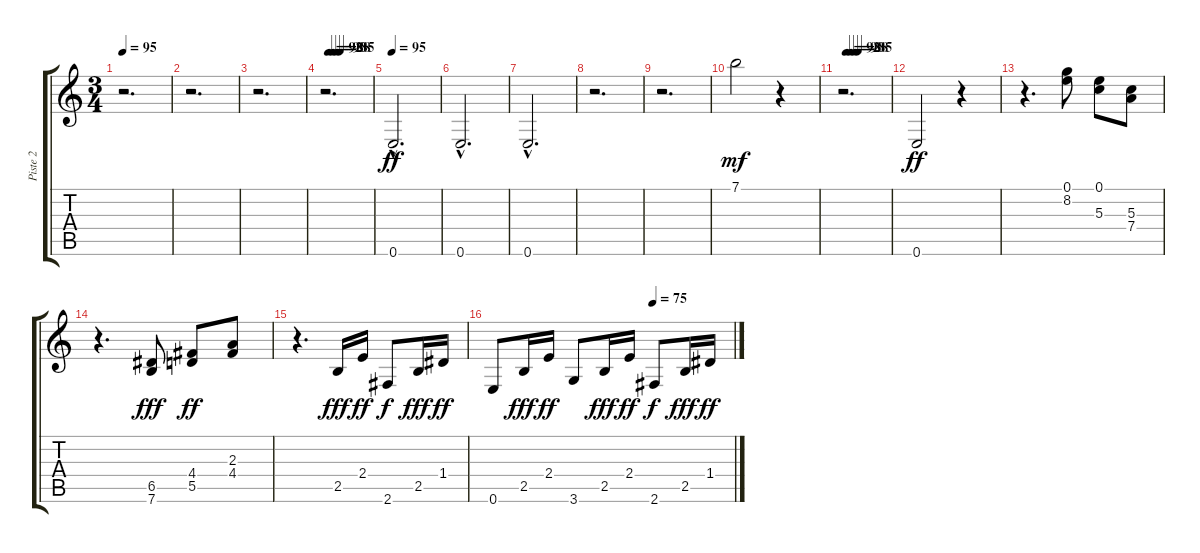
\track ("Piste 2" "Piste 2") {instrument acousticguitarnylon}
\staff {score tabs}
\tuning (E4 B3 G3 D3 A2 E2) {hide}
\ts (3 4)
\tempo 95
\clef g2
\ks c
r.2{d dy ff} |
r.2{d} |
r.2{d} |
\tempo (92 0.08333333333333333)
\tempo (90 0.16666666666666666)
\tempo (88 0.25)
\tempo (85 0.3333333333333333)
r.2{d} |
\tempo 95
0.6{hac}.2{d} |
0.6{hac}.2{d} |
0.6{hac}.2{d} |
r.2{d} |
r.2{d} |
7.1.2{dy mf} r.4 |
\tempo (92 0.08333333333333333)
\tempo (90 0.16666666666666666)
\tempo (88 0.25)
\tempo (85 0.3333333333333333)
r.2{d} |
0.6.2{dy ff} r.4 |
r.4{d} (0.1 8.2).8 (0.1 5.3).8 (5.3 7.4).8 |
r.4{d} (6.5 7.6).8{dy fff} (4.4 5.5).8{dy ff} (2.3 4.4).8 |
r.4{d} 2.5.16{dy fff} 2.4.16{dy ff} 2.6.8{dy f} 2.5.16{dy fff} 1.4.16{dy ff} |
\tempo (75 0.6666666666666666)
0.6.8 2.5.16{dy fff} 2.4.16{dy ff} 3.6.8 2.5.16{dy fff} 2.4.16{dy ff} 2.6.8{dy f} 2.5.16{dy fff} 1.4.16{dy ff}
